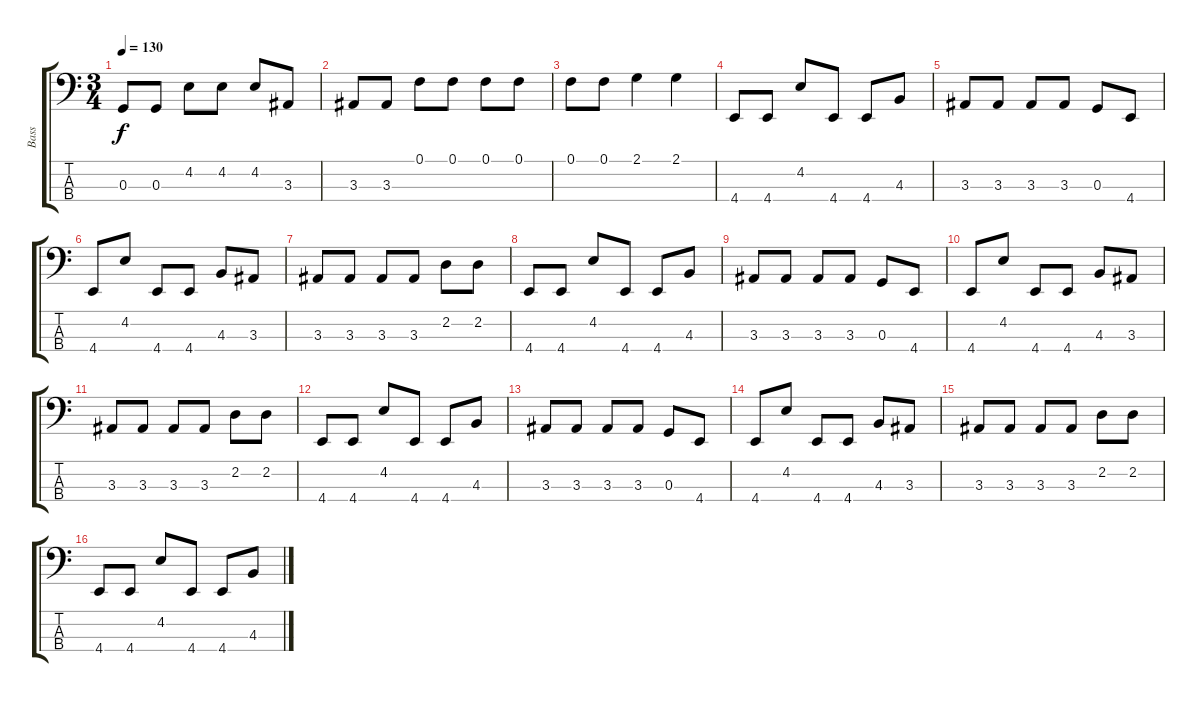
\track ("Bass" "Bass") {instrument electricbassfinger}
\staff {score tabs}
\tuning (F2 C2 G1 C1) {hide}
\ts (3 4)
\tempo 130
\clef f4
\ks c
0.3.8{dy f} 0.3.8 4.2.8 4.2.8 4.2.8 3.3.8 |
3.3.8 3.3.8 0.1.8 0.1.8 0.1.8 0.1.8 |
0.1.8 0.1.8 2.1.4 2.1.4 |
4.4.8 4.4.8 4.2.8 4.4.8 4.4.8 4.3.8 |
3.3.8 3.3.8 3.3.8 3.3.8 0.3.8 4.4.8 |
4.4.8 4.2.8 4.4.8 4.4.8 4.3.8 3.3.8 |
3.3.8 3.3.8 3.3.8 3.3.8 2.2.8 2.2.8 |
4.4.8 4.4.8 4.2.8 4.4.8 4.4.8 4.3.8 |
3.3.8 3.3.8 3.3.8 3.3.8 0.3.8 4.4.8 |
4.4.8 4.2.8 4.4.8 4.4.8 4.3.8 3.3.8 |
3.3.8 3.3.8 3.3.8 3.3.8 2.2.8 2.2.8 |
4.4.8 4.4.8 4.2.8 4.4.8 4.4.8 4.3.8 |
3.3.8 3.3.8 3.3.8 3.3.8 0.3.8 4.4.8 |
4.4.8 4.2.8 4.4.8 4.4.8 4.3.8 3.3.8 |
3.3.8 3.3.8 3.3.8 3.3.8 2.2.8 2.2.8 |
4.4.8 4.4.8 4.2.8 4.4.8 4.4.8 4.3.8
